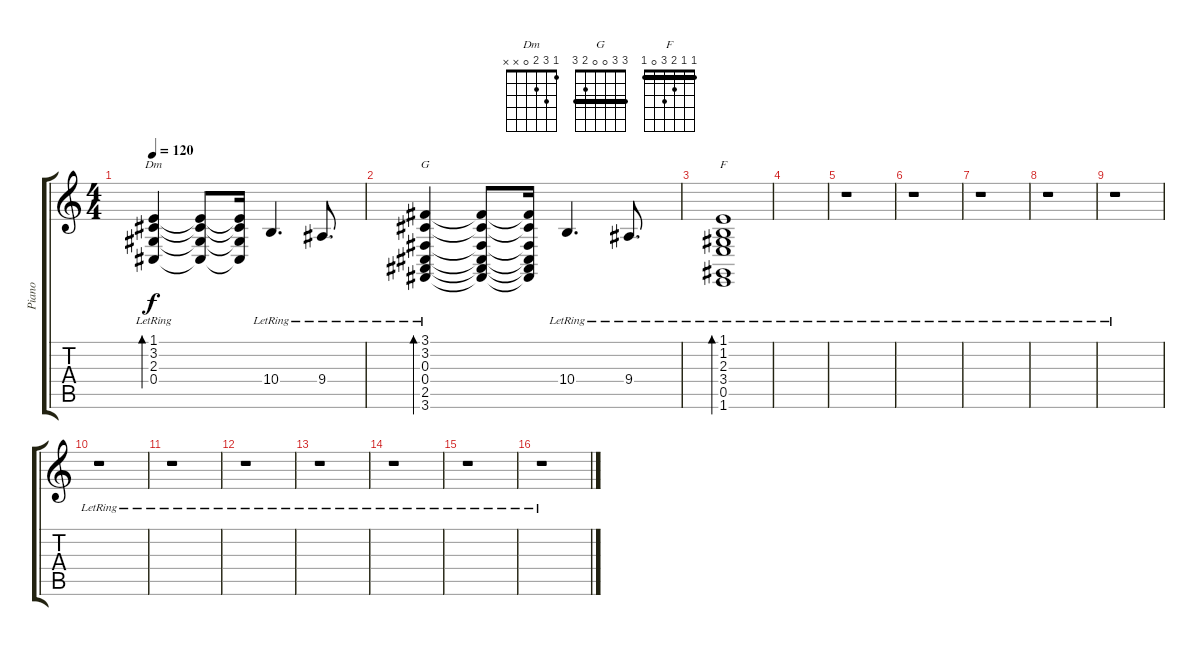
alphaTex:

\track ("Piano" "Piano") {instrument acousticgrandpiano}
\staff {score tabs}
\tuning (Eb4 Bb3 Gb3 Db3 Ab2 Eb2) {hide}
\chord ("Dm" 1 3 2 0 x x)
\chord ("G" 3 3 0 0 2 3) {barre 3}
\chord ("F" 1 1 2 3 0 1) {barre 1}
\ts (4 4)
\tempo 120
\clef g2
\ks c
(1.1{lr} 3.2 2.3 0.4{lr}).4{bd 240 ch "Dm" dy f} (1.1{t} 3.2{t} 2.3{t} 0.4{t}).8 (1.1{t} 3.2{t} 2.3{t} 0.4{t}).16 10.4{lr}.4{d} 9.4{lr}.8{d} |
(3.1 3.2{lr} 0.3 0.4{lr} 2.5{lr} 3.6).4{bd 240 ch "G"} (3.1{t} 3.2{t} 0.3{t} 0.4{t} 2.5{t} 3.6{t}).8 (3.1{t} 3.2{t} 0.3{t} 0.4{t} 2.5{t} 3.6{t}).16 10.4{lr}.4{d} 9.4{lr}.8{d} |
(1.1 1.2 2.3 3.4{lr} 0.5 1.6).1{bd 240 ch "F"} |
|
r.1 |
r.1 |
r.1 |
r.1 |
r.1 |
r.1 |
r.1 |
r.1 |
r.1 |
r.1 |
r.1 |
r.1
